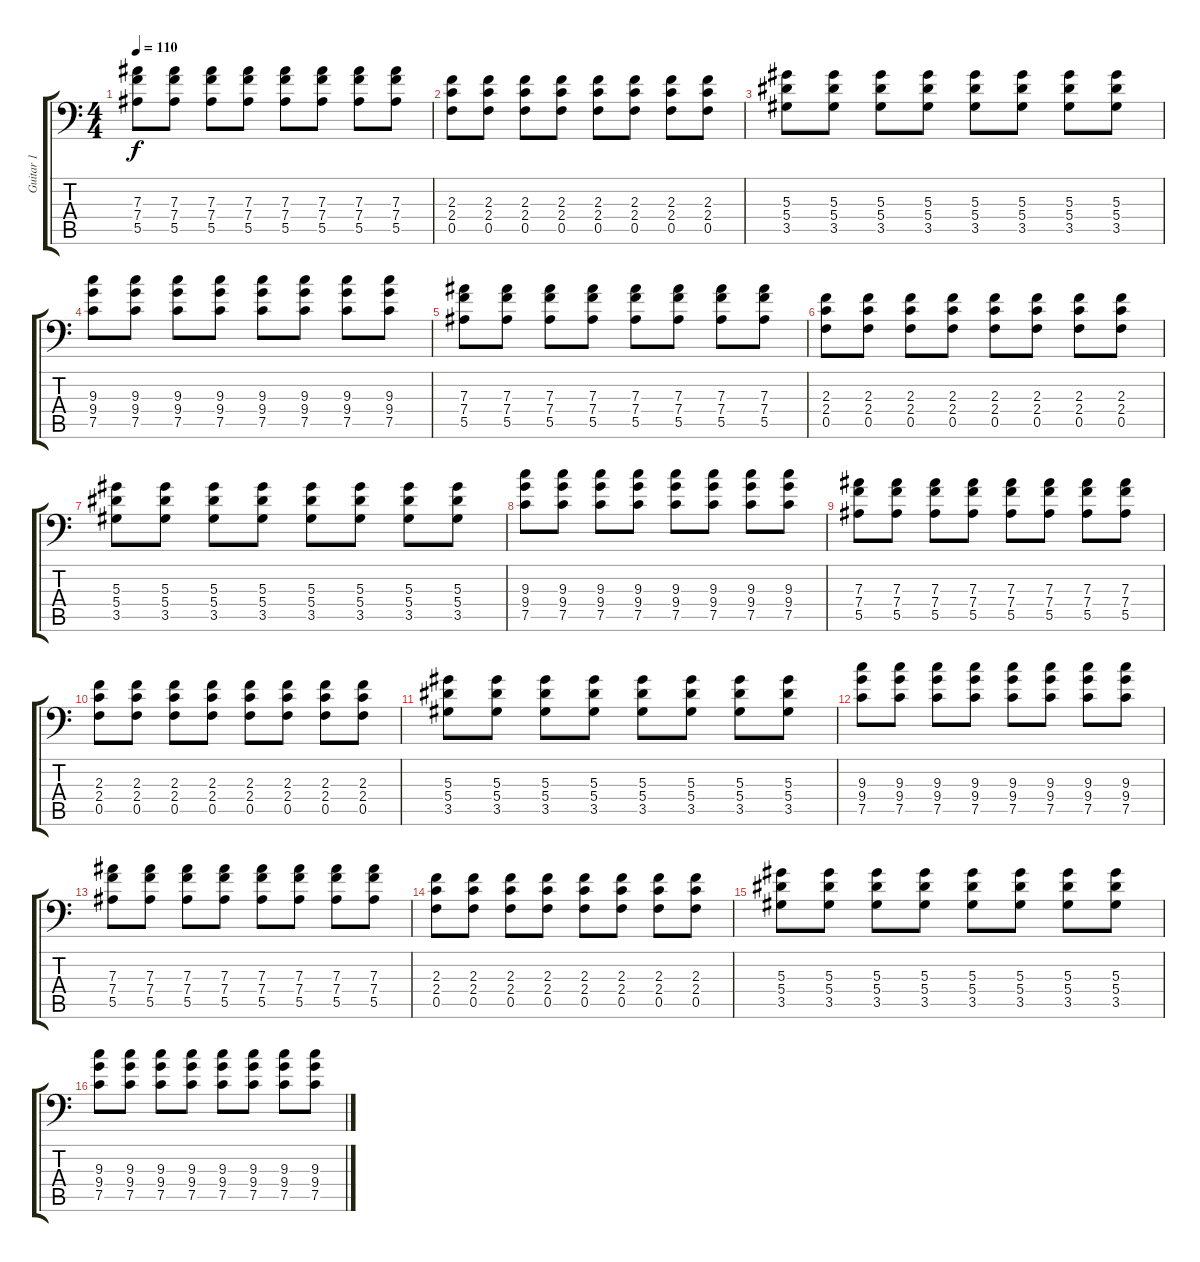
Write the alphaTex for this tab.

\track ("Guitar 1" "Guitar 1") {instrument acousticguitarsteel}
\staff {score tabs}
\tuning (C4 G3 Eb3 Bb2 F2 Bb1) {hide}
\ts (4 4)
\tempo 110
\clef f4
\ks c
(7.3 7.4 5.5).8{dy f} (7.3 7.4 5.5).8 (7.3 7.4 5.5).8 (7.3 7.4 5.5).8 (7.3 7.4 5.5).8 (7.3 7.4 5.5).8 (7.3 7.4 5.5).8 (7.3 7.4 5.5).8 |
(2.3 2.4 0.5).8 (2.3 2.4 0.5).8 (2.3 2.4 0.5).8 (2.3 2.4 0.5).8 (2.3 2.4 0.5).8 (2.3 2.4 0.5).8 (2.3 2.4 0.5).8 (2.3 2.4 0.5).8 |
(5.3 5.4 3.5).8 (5.3 5.4 3.5).8 (5.3 5.4 3.5).8 (5.3 5.4 3.5).8 (5.3 5.4 3.5).8 (5.3 5.4 3.5).8 (5.3 5.4 3.5).8 (5.3 5.4 3.5).8 |
(9.3 9.4 7.5).8 (9.3 9.4 7.5).8 (9.3 9.4 7.5).8 (9.3 9.4 7.5).8 (9.3 9.4 7.5).8 (9.3 9.4 7.5).8 (9.3 9.4 7.5).8 (9.3 9.4 7.5).8 |
(7.3 7.4 5.5).8 (7.3 7.4 5.5).8 (7.3 7.4 5.5).8 (7.3 7.4 5.5).8 (7.3 7.4 5.5).8 (7.3 7.4 5.5).8 (7.3 7.4 5.5).8 (7.3 7.4 5.5).8 |
(2.3 2.4 0.5).8 (2.3 2.4 0.5).8 (2.3 2.4 0.5).8 (2.3 2.4 0.5).8 (2.3 2.4 0.5).8 (2.3 2.4 0.5).8 (2.3 2.4 0.5).8 (2.3 2.4 0.5).8 |
(5.3 5.4 3.5).8 (5.3 5.4 3.5).8 (5.3 5.4 3.5).8 (5.3 5.4 3.5).8 (5.3 5.4 3.5).8 (5.3 5.4 3.5).8 (5.3 5.4 3.5).8 (5.3 5.4 3.5).8 |
(9.3 9.4 7.5).8 (9.3 9.4 7.5).8 (9.3 9.4 7.5).8 (9.3 9.4 7.5).8 (9.3 9.4 7.5).8 (9.3 9.4 7.5).8 (9.3 9.4 7.5).8 (9.3 9.4 7.5).8 |
(7.3 7.4 5.5).8 (7.3 7.4 5.5).8 (7.3 7.4 5.5).8 (7.3 7.4 5.5).8 (7.3 7.4 5.5).8 (7.3 7.4 5.5).8 (7.3 7.4 5.5).8 (7.3 7.4 5.5).8 |
(2.3 2.4 0.5).8 (2.3 2.4 0.5).8 (2.3 2.4 0.5).8 (2.3 2.4 0.5).8 (2.3 2.4 0.5).8 (2.3 2.4 0.5).8 (2.3 2.4 0.5).8 (2.3 2.4 0.5).8 |
(5.3 5.4 3.5).8 (5.3 5.4 3.5).8 (5.3 5.4 3.5).8 (5.3 5.4 3.5).8 (5.3 5.4 3.5).8 (5.3 5.4 3.5).8 (5.3 5.4 3.5).8 (5.3 5.4 3.5).8 |
(9.3 9.4 7.5).8 (9.3 9.4 7.5).8 (9.3 9.4 7.5).8 (9.3 9.4 7.5).8 (9.3 9.4 7.5).8 (9.3 9.4 7.5).8 (9.3 9.4 7.5).8 (9.3 9.4 7.5).8 |
(7.3 7.4 5.5).8 (7.3 7.4 5.5).8 (7.3 7.4 5.5).8 (7.3 7.4 5.5).8 (7.3 7.4 5.5).8 (7.3 7.4 5.5).8 (7.3 7.4 5.5).8 (7.3 7.4 5.5).8 |
(2.3 2.4 0.5).8 (2.3 2.4 0.5).8 (2.3 2.4 0.5).8 (2.3 2.4 0.5).8 (2.3 2.4 0.5).8 (2.3 2.4 0.5).8 (2.3 2.4 0.5).8 (2.3 2.4 0.5).8 |
(5.3 5.4 3.5).8 (5.3 5.4 3.5).8 (5.3 5.4 3.5).8 (5.3 5.4 3.5).8 (5.3 5.4 3.5).8 (5.3 5.4 3.5).8 (5.3 5.4 3.5).8 (5.3 5.4 3.5).8 |
(9.3 9.4 7.5).8 (9.3 9.4 7.5).8 (9.3 9.4 7.5).8 (9.3 9.4 7.5).8 (9.3 9.4 7.5).8 (9.3 9.4 7.5).8 (9.3 9.4 7.5).8 (9.3 9.4 7.5).8
